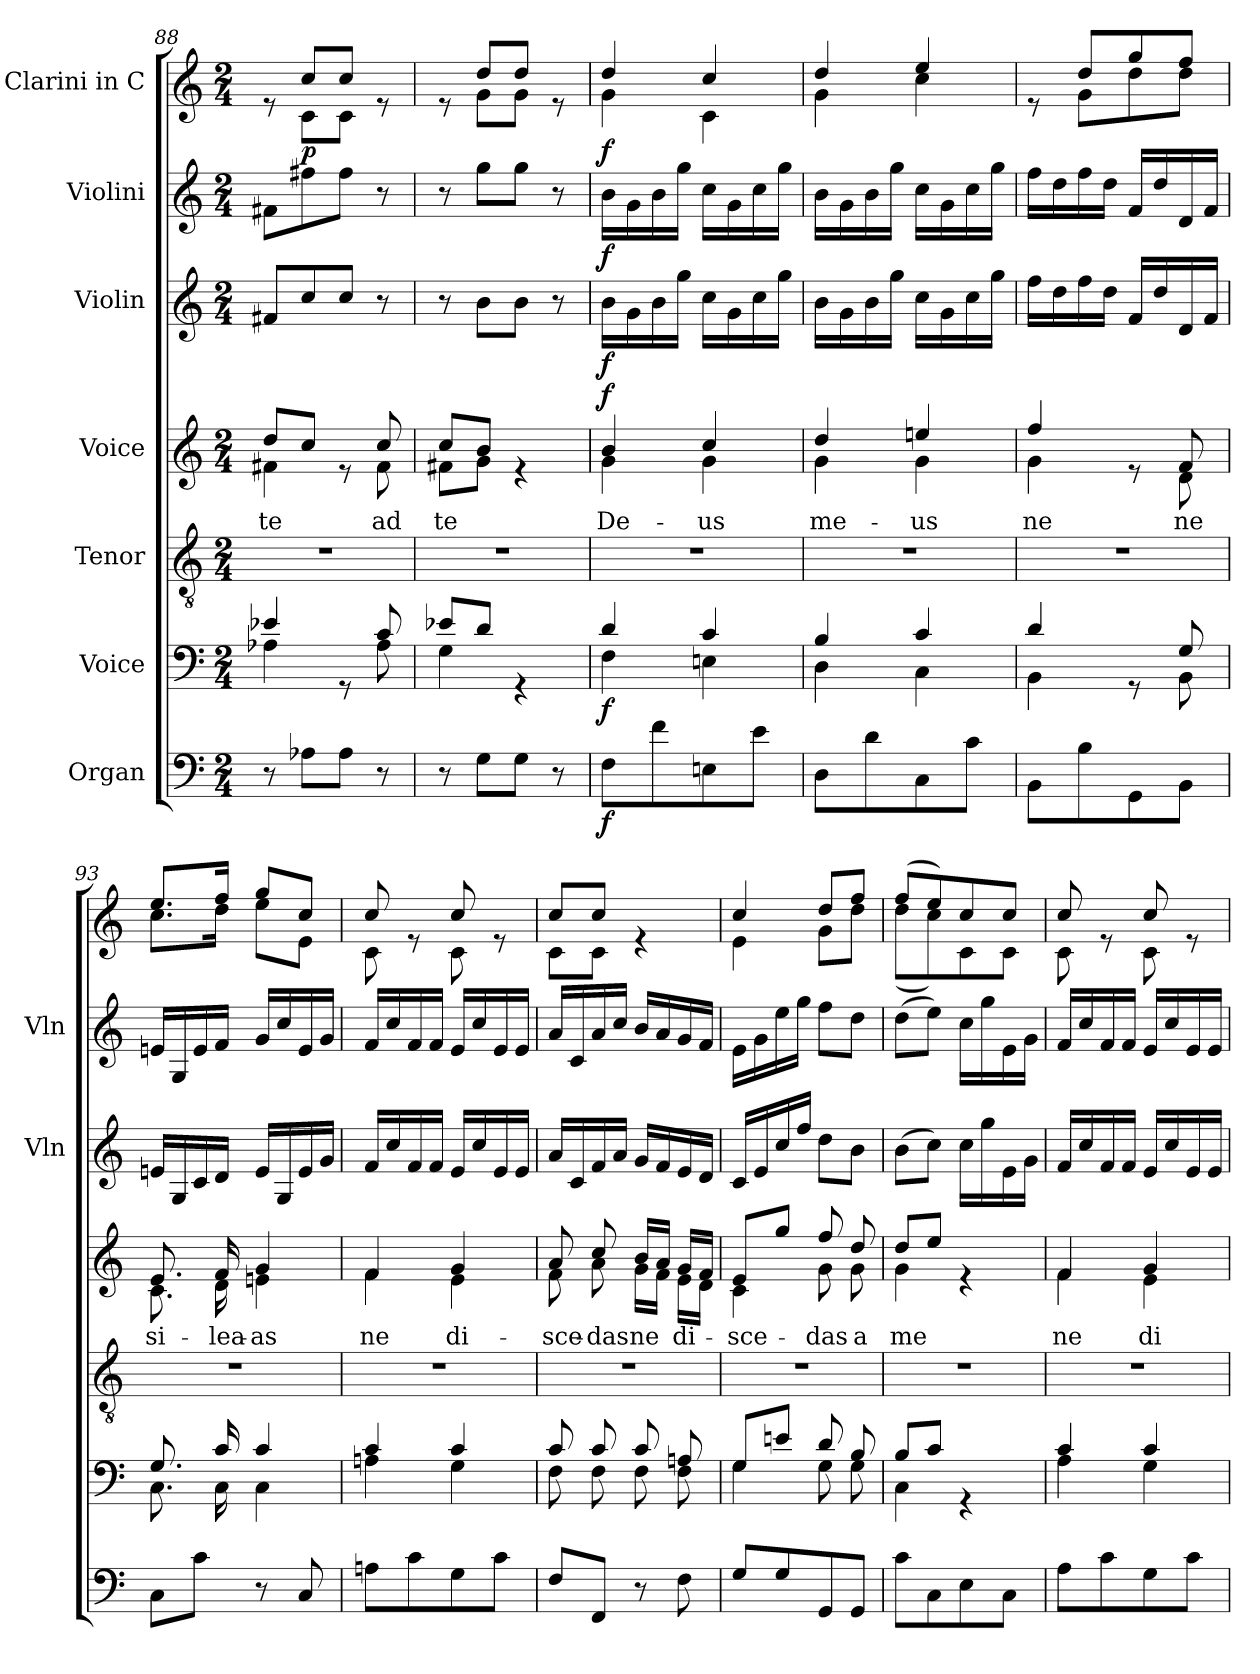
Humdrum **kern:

**kern	**dynam	**kern	**dynam	**kern	**kern	**text	**dynam	**kern	**dynam	**kern	**dynam	**kern	**dynam
*part7	*part7	*part6	*part6	*part5	*part4	*part4	*part4	*part3	*part3	*part2	*part2	*part1	*part1
*staff7	*staff7	*staff6	*staff6	*staff5	*staff4	*staff4	*staff4	*staff3	*staff3	*staff2	*staff2	*staff1	*staff1
*I"Organ	*	*I"Voice	*	*I"Tenor	*I"Voice	*	*	*I"Violin	*	*I"Violini	*	*I"Clarini in C	*
*	*	*	*	*	*	*	*	*I'Vln	*	*I'Vln	*	*	*
*clefF4	*	*clefF4	*	*clefGv2	*clefG2	*	*	*clefG2	*	*clefG2	*	*clefG2	*
*k[]	*	*k[]	*	*k[]	*k[]	*	*	*k[]	*	*k[]	*	*k[]	*
*M2/4	*	*M2/4	*	*M2/4	*M2/4	*	*	*M2/4	*	*M2/4	*	*M2/4	*
=88	=88	=88	=88	=88	=88	=88	=88	=88	=88	=88	=88	=88	=88
*	*	*^	*	*	*	*	*	*	*	*	*	*	*
!	!	!	!	!	!	!	!LO:LY:b	!	!	!	!	!	!	!
*	*	*	*	*	*	*^	*	*	*	*	*	*	*^	*
8r	.	4e-X/	4A-X\	.	2r	8dd/L	4f#X\	te	.	8f#X/L	.	8f#X\L	.	8re	8ryy	.
!	!	!	!	!	!	!	!	!	!	!	!	!	!	!	!	!LO:DY:b
8A-X\L	.	.	.	.	.	8cc/J	.	.	.	8cc/	.	8ff#X\	.	8cc/L	8c\L	p
8A-\J	.	8rGG	8ryy	.	.	8re	8ryy	.	.	8cc/J	.	8ff#\J	.	8cc/J	8c\J	.
!	!	!	!	!	!	!	!	!LO:LY:b	!	!	!	!	!	!	!	!
8r	.	8c/	8A-\	.	.	8cc/	8f#\	ad	.	8r	.	8r	.	8re	8ryy	.
=89	=89	=89	=89	=89	=89	=89	=89	=89	=89	=89	=89	=89	=89	=89	=89	=89
!	!	!	!	!	!	!	!	!LO:LY:b	!	!	!	!	!	!	!	!
8r	.	8e-X/L	4G\	.	2r	8cc/L	8f#X\L	te	.	8r	.	8r	.	8re	8ryy	.
8G\L	.	8d/J	.	.	.	8b/J	8g\J	.	.	8b\L	.	8gg\L	.	8dd/L	8g\L	.
8G\J	.	4rGG	4ryy	.	.	4re	4ryy	.	.	8b\J	.	8gg\J	.	8dd/J	8g\J	.
8r	.	.	.	.	.	.	.	.	.	8r	.	8r	.	8re	8ryy	.
=90	=90	=90	=90	=90	=90	=90	=90	=90	=90	=90	=90	=90	=90	=90	=90	=90
!	!LO:DY:b	!	!	!LO:DY:b	!	!	!	!LO:LY:b	!LO:DY:b	!	!LO:DY:b	!	!LO:DY:b	!	!	!LO:DY:b
8F\L	f	4d/	4F\	f	2r	4b/	4g\	De-	f	16b\LL	f	16b\LL	f	4dd/	4g\	f
.	.	.	.	.	.	.	.	.	.	16g\	.	16g\	.	.	.	.
8f\	.	.	.	.	.	.	.	.	.	16b\	.	16b\	.	.	.	.
.	.	.	.	.	.	.	.	.	.	16gg\JJ	.	16gg\JJ	.	.	.	.
!	!	!	!	!	!	!	!	!LO:LY:b	!	!	!	!	!	!	!	!
8En\	.	4c/	4En\	.	.	4cc/	4g\	-us	.	16cc\LL	.	16cc\LL	.	4cc/	4c\	.
.	.	.	.	.	.	.	.	.	.	16g\	.	16g\	.	.	.	.
8e\J	.	.	.	.	.	.	.	.	.	16cc\	.	16cc\	.	.	.	.
.	.	.	.	.	.	.	.	.	.	16gg\JJ	.	16gg\JJ	.	.	.	.
!!LO:LB:g=z	!!
=91	=91	=91	=91	=91	=91	=91	=91	=91	=91	=91	=91	=91	=91	=91	=91	=91
!	!	!	!	!	!	!	!	!LO:LY:b	!	!	!	!	!	!	!	!
8D\L	.	4B/	4D\	.	2r	4dd/	4g\	me-	.	16b\LL	.	16b\LL	.	4dd/	4g\	.
.	.	.	.	.	.	.	.	.	.	16g\	.	16g\	.	.	.	.
8d\	.	.	.	.	.	.	.	.	.	16b\	.	16b\	.	.	.	.
.	.	.	.	.	.	.	.	.	.	16gg\JJ	.	16gg\JJ	.	.	.	.
!	!	!	!	!	!	!	!	!LO:LY:b	!	!	!	!	!	!	!	!
8C\	.	4c/	4C\	.	.	4een/	4g\	-us	.	16cc\LL	.	16cc\LL	.	4ee/	4cc\	.
.	.	.	.	.	.	.	.	.	.	16g\	.	16g\	.	.	.	.
8c\J	.	.	.	.	.	.	.	.	.	16cc\	.	16cc\	.	.	.	.
.	.	.	.	.	.	.	.	.	.	16gg\JJ	.	16gg\JJ	.	.	.	.
=92	=92	=92	=92	=92	=92	=92	=92	=92	=92	=92	=92	=92	=92	=92	=92	=92
!	!	!	!	!	!	!	!	!LO:LY:b	!	!	!	!	!	!	!	!
8BB\L	.	4d/	4BB\	.	2r	4ff/	4g\	ne	.	16ff\LL	.	16ff\LL	.	8re	8ryy	.
.	.	.	.	.	.	.	.	.	.	16dd\	.	16dd\	.	.	.	.
8B\	.	.	.	.	.	.	.	.	.	16ff\	.	16ff\	.	8dd/L	8g\L	.
.	.	.	.	.	.	.	.	.	.	16dd\JJ	.	16dd\JJ	.	.	.	.
8GG\	.	8rGG	8ryy	.	.	8re	8ryy	.	.	16f/LL	.	16f/LL	.	8gg/	8dd\	.
.	.	.	.	.	.	.	.	.	.	16dd/	.	16dd/	.	.	.	.
!	!	!	!	!	!	!	!	!LO:LY:b	!	!	!	!	!	!	!	!
8BB\J	.	8G/	8BB\	.	.	8f/	8d\	ne	.	16d/	.	16d/	.	8ff/J	8dd\J	.
.	.	.	.	.	.	.	.	.	.	16f/JJ	.	16f/JJ	.	.	.	.
=93	=93	=93	=93	=93	=93	=93	=93	=93	=93	=93	=93	=93	=93	=93	=93	=93
!	!	!	!	!	!	!	!	!LO:LY:b	!	!	!	!	!	!	!	!
8C\L	.	8.G/	8.C\	.	2r	8.e/	8.c\	si-	.	16en/LL	.	16en/LL	.	8.ee/L	8.cc\L	.
.	.	.	.	.	.	.	.	.	.	16G/	.	16G/	.	.	.	.
8c\J	.	.	.	.	.	.	.	.	.	16c/	.	16e/	.	.	.	.
!	!	!	!	!	!	!	!	!LO:LY:b	!	!	!	!	!	!	!	!
.	.	16c/	16C\	.	.	16f/	16d\	-lea-	.	16d/JJ	.	16f/JJ	.	16ff/Jk	16dd\Jk	.
!	!	!	!	!	!	!	!	!LO:LY:b	!	!	!	!	!	!	!	!
8r	.	4c/	4C\	.	.	4g/	4en\	-as	.	16e/LL	.	16g/LL	.	8gg/L	8ee\L	.
.	.	.	.	.	.	.	.	.	.	16G/	.	16cc/	.	.	.	.
8C/	.	.	.	.	.	.	.	.	.	16e/	.	16e/	.	8cc/J	8e\J	.
.	.	.	.	.	.	.	.	.	.	16g/JJ	.	16g/JJ	.	.	.	.
=94	=94	=94	=94	=94	=94	=94	=94	=94	=94	=94	=94	=94	=94	=94	=94	=94
!	!	!	!	!	!	!	!	!LO:LY:b	!	!	!	!	!	!	!	!
8An\L	.	4c/	4An\	.	2r	4f/	4f\	ne	.	16f/LL	.	16f/LL	.	8cc/	8c\	.
.	.	.	.	.	.	.	.	.	.	16cc/	.	16cc/	.	.	.	.
8c\	.	.	.	.	.	.	.	.	.	16f/	.	16f/	.	8re	8ryy	.
.	.	.	.	.	.	.	.	.	.	16f/JJ	.	16f/JJ	.	.	.	.
!	!	!	!	!	!	!	!	!LO:LY:b	!	!	!	!	!	!	!	!
8G\	.	4c/	4G\	.	.	4g/	4e\	di-	.	16e/LL	.	16e/LL	.	8cc/	8c\	.
.	.	.	.	.	.	.	.	.	.	16cc/	.	16cc/	.	.	.	.
8c\J	.	.	.	.	.	.	.	.	.	16e/	.	16e/	.	8re	8ryy	.
.	.	.	.	.	.	.	.	.	.	16e/JJ	.	16e/JJ	.	.	.	.
=95	=95	=95	=95	=95	=95	=95	=95	=95	=95	=95	=95	=95	=95	=95	=95	=95
!	!	!	!	!	!	!	!	!LO:LY:b	!	!	!	!	!	!	!	!
8F/L	.	8c/	8F\	.	2r	8a/	8f\	-sce-	.	16a/LL	.	16a/LL	.	8cc/L	8c\L	.
.	.	.	.	.	.	.	.	.	.	16c/	.	16c/	.	.	.	.
!	!	!	!	!	!	!	!	!LO:LY:b	!	!	!	!	!	!	!	!
8FF/J	.	8c/	8F\	.	.	8cc/	8a\	-das	.	16f/	.	16a/	.	8cc/J	8c\J	.
.	.	.	.	.	.	.	.	.	.	16a/JJ	.	16cc/JJ	.	.	.	.
!	!	!	!	!	!	!	!	!LO:LY:b	!	!	!	!	!	!	!	!
8r	.	8c/	8F\	.	.	16b/LL	16g\LL	ne	.	16g/LL	.	16b/LL	.	4re	4ryy	.
.	.	.	.	.	.	16a/JJ	16f\JJ	.	.	16f/	.	16a/	.	.	.	.
!	!	!	!	!	!	!	!	!LO:LY:b	!	!	!	!	!	!	!	!
8F\	.	8An/	8F\	.	.	16g/LL	16e\LL	di-	.	16e/	.	16g/	.	.	.	.
.	.	.	.	.	.	16f/JJ	16d\JJ	.	.	16d/JJ	.	16f/JJ	.	.	.	.
=96	=96	=96	=96	=96	=96	=96	=96	=96	=96	=96	=96	=96	=96	=96	=96	=96
!	!	!	!	!	!	!	!	!LO:LY:b	!	!	!	!	!	!	!	!
8G/L	.	8G/L	4G\	.	2r	8e/L	4c\	-sce-	.	16c/LL	.	16e\LL	.	4cc/	4e\	.
.	.	.	.	.	.	.	.	.	.	16e/	.	16g\	.	.	.	.
8G/	.	8en/J	.	.	.	8gg/J	.	.	.	16cc/	.	16ee\	.	.	.	.
.	.	.	.	.	.	.	.	.	.	16ff/JJ	.	16gg\JJ	.	.	.	.
!	!	!	!	!	!	!	!	!LO:LY:b	!	!	!	!	!	!	!	!
8GG/	.	8d/	8G\	.	.	8ff/	8g\	-das	.	8dd\L	.	8ff\L	.	8dd/L	8g\L	.
!	!	!	!	!	!	!	!	!LO:LY:b	!	!	!	!	!	!	!	!
8GG/J	.	8B/	8G\	.	.	8dd/	8g\	a	.	8b\J	.	8dd\J	.	8ff/J	8dd\J	.
!!LO:PB:g=z	!!
=97	=97	=97	=97	=97	=97	=97	=97	=97	=97	=97	=97	=97	=97	=97	=97	=97
!	!	!	!	!	!	!	!	!LO:LY:b	!	!	!	!	!	!	!	!
8c\L	.	8B/L	4C\	.	2r	8dd/L	4g\	me	.	(8b\L	.	(8dd\L	.	(8ff/L	(8dd\L	.
8C\	.	8c/J	.	.	.	8ee/J	.	.	.	8cc\J)	.	8ee\J)	.	8ee/)	8cc\)	.
8E\	.	4rGG	4ryy	.	.	4re	4ryy	.	.	16cc\LL	.	16cc\LL	.	8cc/	8c\	.
.	.	.	.	.	.	.	.	.	.	16gg\	.	16gg\	.	.	.	.
8C\J	.	.	.	.	.	.	.	.	.	16e\	.	16e\	.	8cc/J	8c\J	.
.	.	.	.	.	.	.	.	.	.	16g\JJ	.	16g\JJ	.	.	.	.
=98	=98	=98	=98	=98	=98	=98	=98	=98	=98	=98	=98	=98	=98	=98	=98	=98
!	!	!	!	!	!	!	!	!LO:LY:b	!	!	!	!	!	!	!	!
8A\L	.	4c/	4A\	.	2r	4f/	4f\	ne	.	16f/LL	.	16f/LL	.	8cc/	8c\	.
.	.	.	.	.	.	.	.	.	.	16cc/	.	16cc/	.	.	.	.
8c\	.	.	.	.	.	.	.	.	.	16f/	.	16f/	.	8re	8ryy	.
.	.	.	.	.	.	.	.	.	.	16f/JJ	.	16f/JJ	.	.	.	.
!	!	!	!	!	!	!	!	!LO:LY:b	!	!	!	!	!	!	!	!
8G\	.	4c/	4G\	.	.	4g/	4e\	di-	.	16e/LL	.	16e/LL	.	8cc/	8c\	.
.	.	.	.	.	.	.	.	.	.	16cc/	.	16cc/	.	.	.	.
8c\J	.	.	.	.	.	.	.	.	.	16e/	.	16e/	.	8re	8ryy	.
.	.	.	.	.	.	.	.	.	.	16e/JJ	.	16e/JJ	.	.	.	.
*	*	*v	*v	*	*	*v	*v	*	*	*	*	*	*	*v	*v	*
=	=	=	=	=	=	=	=	=	=	=	=	=	=
*-	*-	*-	*-	*-	*-	*-	*-	*-	*-	*-	*-	*-	*-
